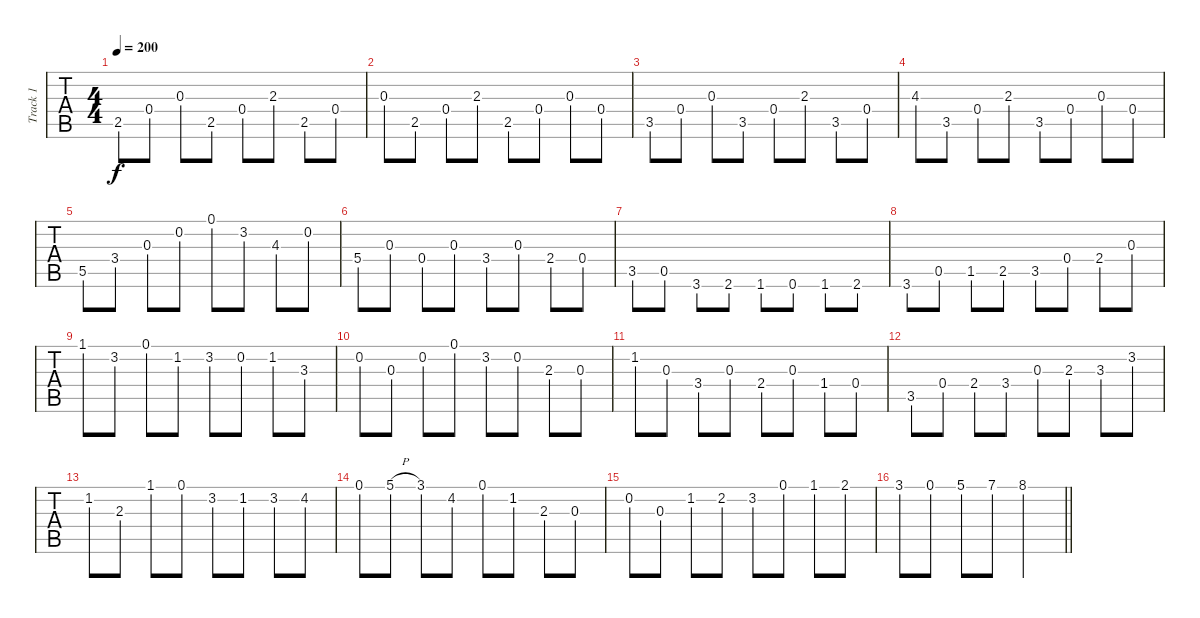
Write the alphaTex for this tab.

\track ("Track 1" "Track 1") {instrument acousticguitarsteel}
\staff {tabs}
\tuning (E4 B3 G3 D3 A2 E2) {hide}
\ts (4 4)
\tempo 200
\clef g2
\ks c
2.5.8{dy f} 0.4.8 0.3.8 2.5.8 0.4.8 2.3.8 2.5.8 0.4.8 |
0.3.8 2.5.8 0.4.8 2.3.8 2.5.8 0.4.8 0.3.8 0.4.8 |
3.5.8 0.4.8 0.3.8 3.5.8 0.4.8 2.3.8 3.5.8 0.4.8 |
4.3.8 3.5.8 0.4.8 2.3.8 3.5.8 0.4.8 0.3.8 0.4.8 |
5.5.8 3.4.8 0.3.8 0.2.8 0.1.8 3.2.8 4.3.8 0.2.8 |
5.4.8 0.3.8 0.4.8 0.3.8 3.4.8 0.3.8 2.4.8 0.4.8 |
3.5.8 0.5.8 3.6.8 2.6.8 1.6.8 0.6.8 1.6.8 2.6.8 |
3.6.8 0.5.8 1.5.8 2.5.8 3.5.8 0.4.8 2.4.8 0.3.8 |
1.1.8 3.2.8 0.1.8 1.2.8 3.2.8 0.2.8 1.2.8 3.3.8 |
0.2.8 0.3.8 0.2.8 0.1.8 3.2.8 0.2.8 2.3.8 0.3.8 |
1.2.8 0.3.8 3.4.8 0.3.8 2.4.8 0.3.8 1.4.8 0.4.8 |
3.5.8 0.4.8 2.4.8 3.4.8 0.3.8 2.3.8 3.3.8 3.2.8 |
1.2.8 2.3.8 1.1.8 0.1.8 3.2.8 1.2.8 3.2.8 4.2.8 |
0.1.8 5.1{h}.8 3.1.8 4.2.8 0.1.8 1.2.8 2.3.8 0.3.8 |
0.2.8 0.3.8 1.2.8 2.2.8 3.2.8 0.1.8 1.1.8 2.1.8 |
\barLineRight lightlight
3.1.8 0.1.8 5.1.8 7.1.8 8.1.2
